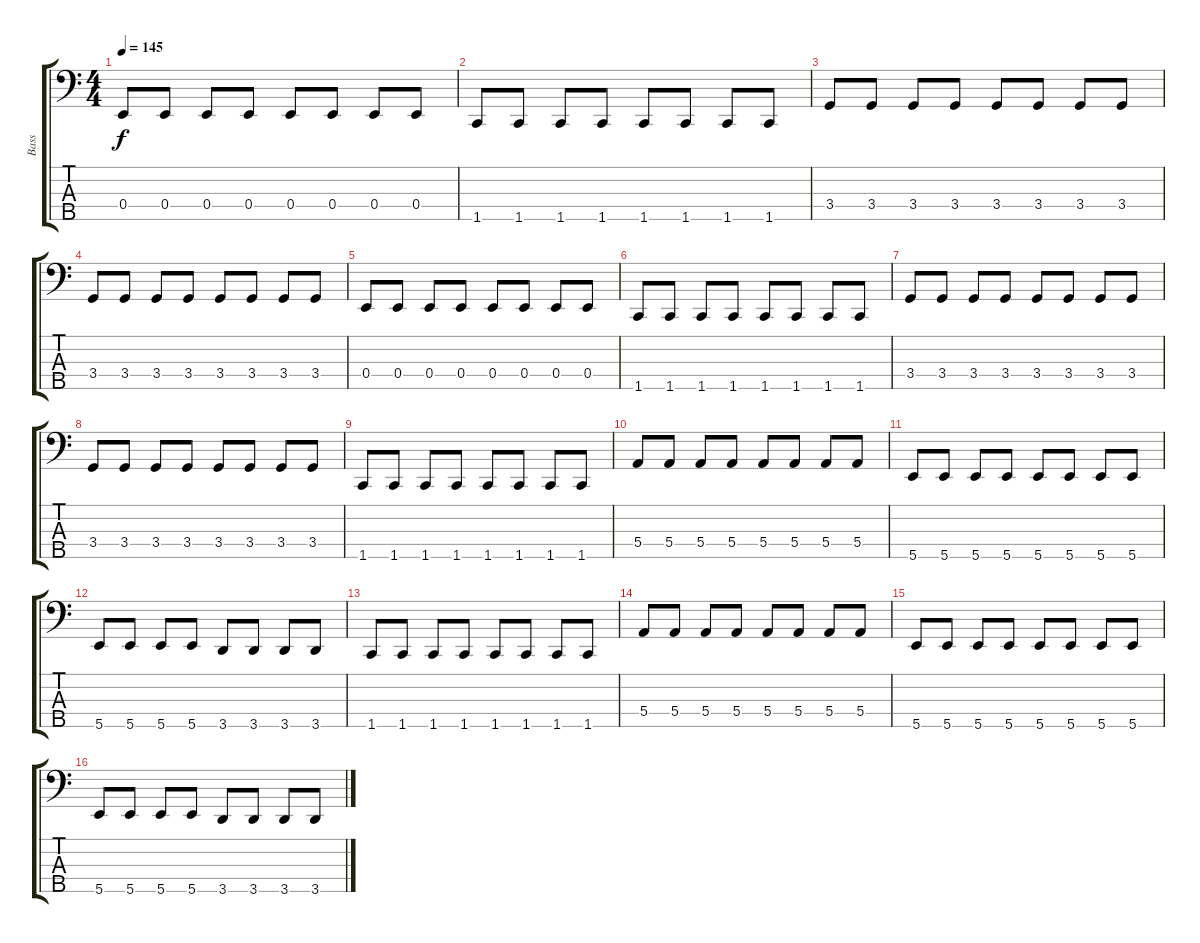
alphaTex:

\track ("Bass" "Bass") {instrument electricbasspick}
\staff {score tabs}
\tuning (G2 D2 A1 E1 B0) {hide}
\ts (4 4)
\tempo 145
\clef f4
\ks c
0.4.8{dy f} 0.4.8 0.4.8 0.4.8 0.4.8 0.4.8 0.4.8 0.4.8 |
1.5.8 1.5.8 1.5.8 1.5.8 1.5.8 1.5.8 1.5.8 1.5.8 |
3.4.8 3.4.8 3.4.8 3.4.8 3.4.8 3.4.8 3.4.8 3.4.8 |
3.4.8 3.4.8 3.4.8 3.4.8 3.4.8 3.4.8 3.4.8 3.4.8 |
0.4.8 0.4.8 0.4.8 0.4.8 0.4.8 0.4.8 0.4.8 0.4.8 |
1.5.8 1.5.8 1.5.8 1.5.8 1.5.8 1.5.8 1.5.8 1.5.8 |
3.4.8 3.4.8 3.4.8 3.4.8 3.4.8 3.4.8 3.4.8 3.4.8 |
3.4.8 3.4.8 3.4.8 3.4.8 3.4.8 3.4.8 3.4.8 3.4.8 |
1.5.8 1.5.8 1.5.8 1.5.8 1.5.8 1.5.8 1.5.8 1.5.8 |
5.4.8 5.4.8 5.4.8 5.4.8 5.4.8 5.4.8 5.4.8 5.4.8 |
5.5.8 5.5.8 5.5.8 5.5.8 5.5.8 5.5.8 5.5.8 5.5.8 |
5.5.8 5.5.8 5.5.8 5.5.8 3.5.8 3.5.8 3.5.8 3.5.8 |
1.5.8 1.5.8 1.5.8 1.5.8 1.5.8 1.5.8 1.5.8 1.5.8 |
5.4.8 5.4.8 5.4.8 5.4.8 5.4.8 5.4.8 5.4.8 5.4.8 |
5.5.8 5.5.8 5.5.8 5.5.8 5.5.8 5.5.8 5.5.8 5.5.8 |
5.5.8 5.5.8 5.5.8 5.5.8 3.5.8 3.5.8 3.5.8 3.5.8
